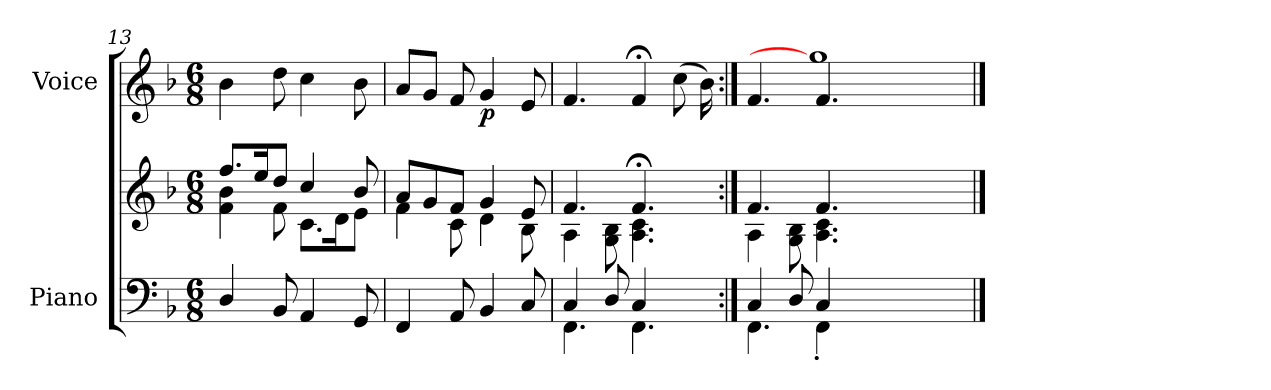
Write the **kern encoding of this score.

**kern	**kern	**kern	**dynam
*part2	*part2	*part1	*part1
*staff3	*staff2	*staff1	*staff1
*I"Piano	*	*I"Voice	*
*I'Pno	*	*I'V	*
!!LO:LB:g=z
*clefF4	*clefG2	*clefG2	*
*k[b-]	*k[b-]	*k[b-]	*
*M6/8	*M6/8	*M6/8	*
=13	=13	=13	=13
*	*^	*	*
4D/	8.ff/L	4f\ 4b-\	4b-\	.
.	16ee/K	.	.	.
8BB-/	8dd/J	8f\	8dd\	.
4AA/	4cc/	8.c\L	4cc\	.
.	.	16d\K	.	.
8GG/	8b-/	8e\J	8b-\	.
=14	=14	=14	=14	=14
4FF/	8a/L	4f\	8a/L	.
.	8g/	.	8g/J	.
8AA/	8f/J	8c\	8f/	.
!	!	!	!	!LO:DY:b
4BB-/	4g/	4d\	4g/	p
8C/	8e/	8B-\	8e/	.
=15	=15	=15	=15	=15
*^	*	*	*	*
4C/	4.FF\	4.f/	4A\	4.f/	.
8D/	.	.	8G\ 8B-\	.	.
4C/	4.FF\	4.f;</	4.A\ 4.c\	4f;</	.
8.ryy	.	.	.	(>8cc\	.
.	16ryy	16ryy	16ryy	16b-\)	.
=16:|!	=16:|!	=16:|!	=16:|!	=16:|!	=16:|!
*	*	*	*	*^	*
4C/	4.FF\	4.f/	4A\	4.f/	4.ryy	.
8D/	.	.	8G\ 8B-\	.	.	.
4C/	4FF'\	4.f/	4.A\ 4.c\	4.f/	1ggn]	.
2.ryy	2.ryy	.	.	.	.	.
.	.	2ryy	2ryy	2ryy	.	.
.	.	8ryy	8ryy	8ryy	.	.
*v	*v	*	*	*v	*v	*
*	*v	*v	*	*
==	==	==	==
*-	*-	*-	*-
